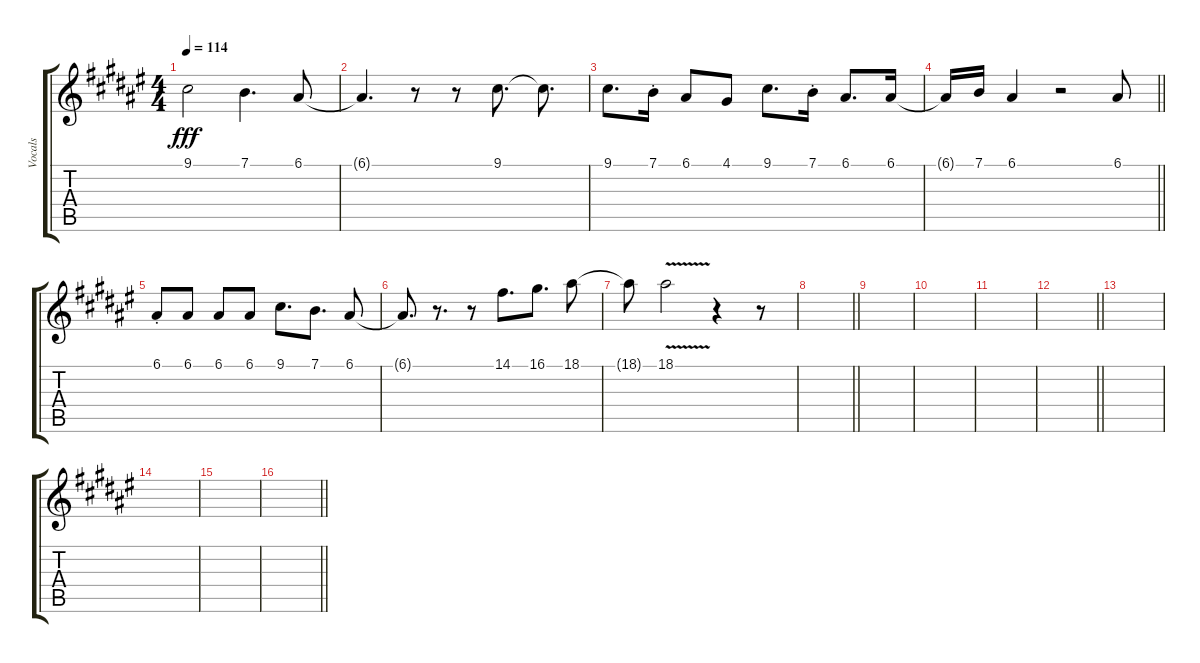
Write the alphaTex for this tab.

\track ("Vocals" "Vocals") {instrument clarinet}
\staff {score tabs}
\tuning (E4 B3 G3 D3 A2 E2) {hide}
\ts (4 4)
\tempo 114
\clef g2
\ks f#
9.1.2{dy fff} 7.1.4{d} 6.1.8 |
6.1{t}.4{d} r.8 r.8 9.1.8{d} 9.1{t}.8{d} |
9.1.8{d} 7.1{st}.16 6.1.8 4.1.8 9.1.8{d} 7.1{st}.16 6.1.8{d} 6.1.16 |
\barLineRight lightlight
6.1{t}.16 7.1.16 6.1.4 r.2 6.1.8 |
6.1{st}.8 6.1.8 6.1.8 6.1.8 9.1.8{d} 7.1.8{d} 6.1.8 |
6.1{t}.8{d} r.8{d} r.8 14.1.8{d} 16.1.8{d} 18.1.8 |
18.1{t}.8 18.1{v}.2 r.4 r.8 |
\barLineRight lightlight
|
|
|
|
\barLineRight lightlight
|
|
|
|
\barLineRight lightlight
